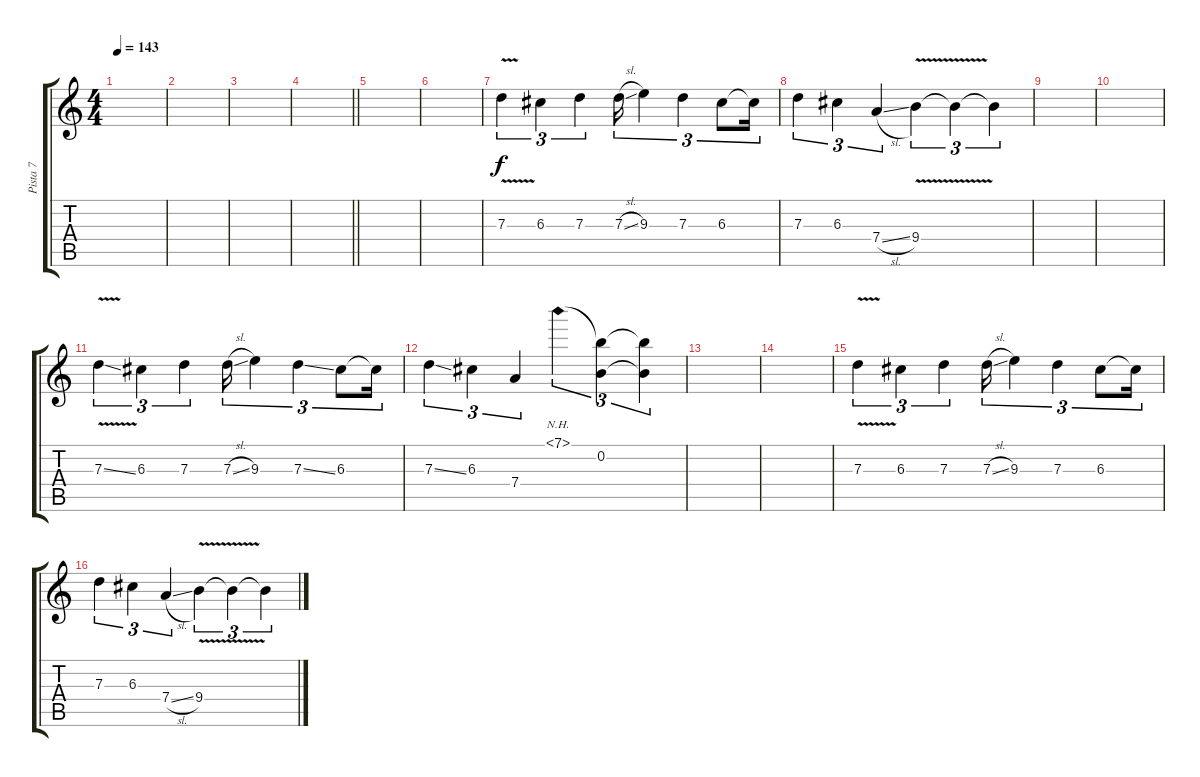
\track ("Pista 7" "Pista 7") {instrument overdrivenguitar}
\staff {score tabs}
\tuning (E4 B3 G3 D3 A2 E2) {hide}
\ts (4 4)
\tempo 143
\clef g2
\ks c
|
|
|
\barLineRight lightlight
|
|
|
7.3{v}.4{tu (3 2)} 6.3.4{tu (3 2)} 7.3.4{tu (3 2)} 7.3{sl}.16{tu (3 2)} 9.3.4{tu (3 2)} 7.3.4{tu (3 2)} 6.3.8{tu (3 2)} 6.3{t}.16{tu (3 2)} |
7.3.4{tu (3 2)} 6.3.4{tu (3 2)} 7.4{sl}.4{tu (3 2)} 9.4{v}.4{tu (3 2)} 9.4{t}.4{tu (3 2)} 9.4{t}.4{tu (3 2)} |
|
|
7.3{v ss}.4{tu (3 2)} 6.3.4{tu (3 2)} 7.3.4{tu (3 2)} 7.3{sl}.16{tu (3 2)} 9.3.4{tu (3 2)} 7.3{ss}.4{tu (3 2)} 6.3.8{tu (3 2)} 6.3{t}.16{tu (3 2)} |
7.3{ss}.4{tu (3 2)} 6.3.4{tu (3 2)} 7.4.4{tu (3 2)} 7.1{nh}.4{tu (3 2)} (7.1{t} 0.2).4{tu (3 2)} (7.1{t} 0.2{t}).4{tu (3 2)} |
|
|
7.3{v}.4{tu (3 2)} 6.3.4{tu (3 2)} 7.3.4{tu (3 2)} 7.3{sl}.16{tu (3 2)} 9.3.4{tu (3 2)} 7.3.4{tu (3 2)} 6.3.8{tu (3 2)} 6.3{t}.16{tu (3 2)} |
7.3.4{tu (3 2)} 6.3.4{tu (3 2)} 7.4{sl}.4{tu (3 2)} 9.4{v}.4{tu (3 2)} 9.4{t}.4{tu (3 2)} 9.4{t}.4{tu (3 2)}
